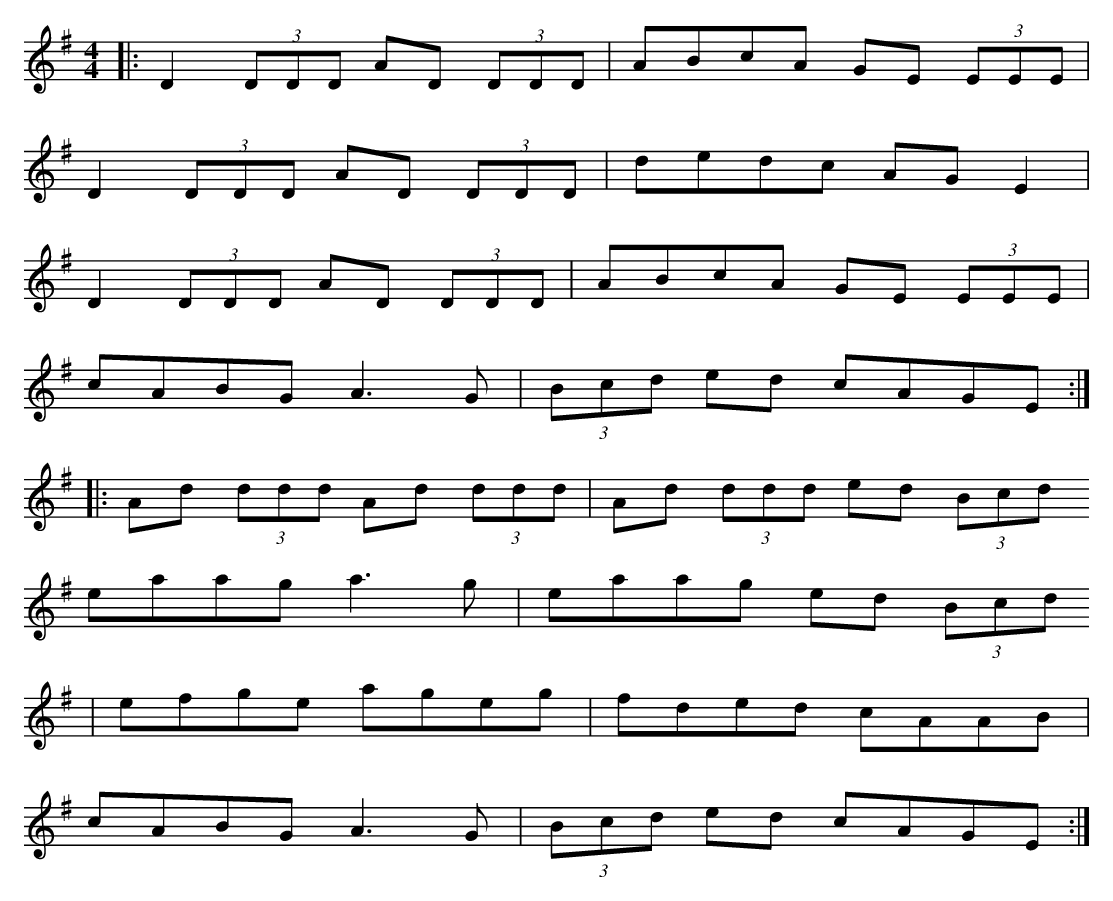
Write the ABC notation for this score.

X:1
M:4/4
K:Dmix
|:D2 (3DDD AD (3DDD|ABcA GE (3EEE|
D2 (3DDD AD (3DDD|dedc AGE2|
D2 (3DDD AD (3DDD|ABcA GE (3EEE|
cABG A3G|(3Bcd ed cAGE:|
|:Ad (3ddd Ad (3ddd| Ad (3ddd ed (3Bcd
eaag a3g| eaag ed (3Bcd
|efge ageg|fded cAAB|
cABG A3G| (3Bcd ed cAGE:|
